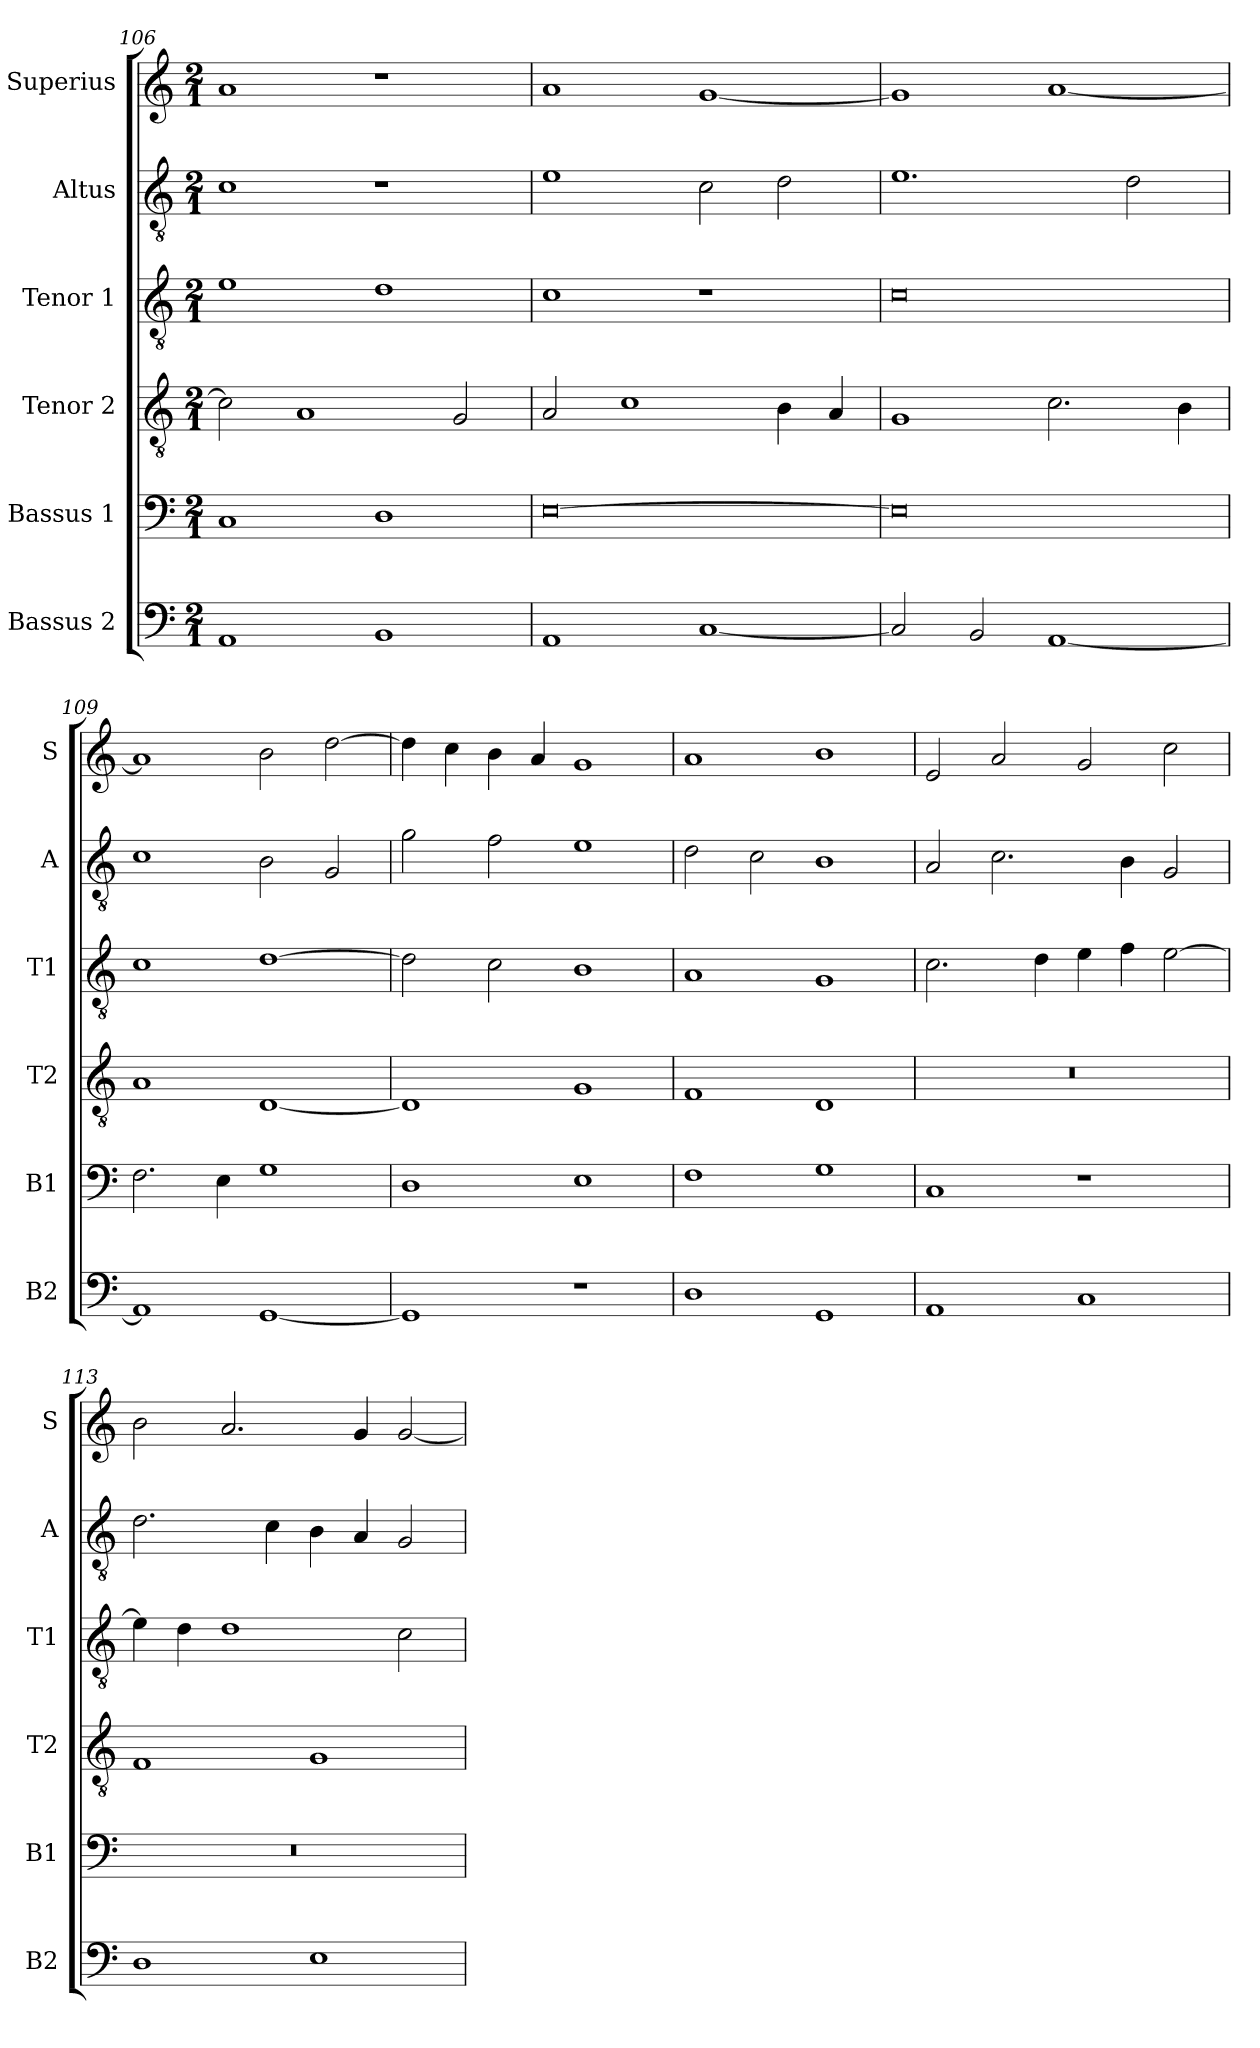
**kern	**kern	**kern	**kern	**kern	**kern
*part6	*part5	*part4	*part3	*part2	*part1
*staff6	*staff5	*staff4	*staff3	*staff2	*staff1
*I"Bassus 2	*I"Bassus 1	*I"Tenor 2	*I"Tenor 1	*I"Altus	*I"Superius
*I'B2	*I'B1	*I'T2	*I'T1	*I'A	*I'S
*clefF4	*clefF4	*clefGv2	*clefGv2	*clefGv2	*clefG2
*k[]	*k[]	*k[]	*k[]	*k[]	*k[]
*a:	*a:	*a:	*a:	*a:	*a:
*M2/1	*M2/1	*M2/1	*M2/1	*M2/1	*M2/1
=106	=106	=106	=106	=106	=106
1AA	1C	2c]	1e	1c	1a
.	.	1A	.	.	.
1BB	1D	.	1d	1r	1r
.	.	2G	.	.	.
=107	=107	=107	=107	=107	=107
1AA	[0E	2A	1c	1e	1a
.	.	1c	.	.	.
[1C	.	.	1r	2c	[1g
.	.	4B	.	2d	.
.	.	4A	.	.	.
=108	=108	=108	=108	=108	=108
2C]	0E]	1G	0c	1.e	1g]
2BB	.	.	.	.	.
[1AA	.	2.c	.	.	[1a
.	.	.	.	2d	.
.	.	4B	.	.	.
=109	=109	=109	=109	=109	=109
1AA]	2.F	1A	1c	1c	1a]
.	4E	.	.	.	.
[1GG	1G	[1D	[1d	2B	2b
.	.	.	.	2G	[2dd
=110	=110	=110	=110	=110	=110
1GG]	1D	1D]	2d]	2g	4dd]
.	.	.	.	.	4cc
.	.	.	2c	2f	4b
.	.	.	.	.	4a
1r	1E	1G	1B	1e	1g
=111	=111	=111	=111	=111	=111
1D	1F	1F	1A	2d	1a
.	.	.	.	2c	.
1GG	1G	1D	1G	1B	1b
=112	=112	=112	=112	=112	=112
1AA	1C	0r	2.c	2A	2e
.	.	.	.	2.c	2a
.	.	.	4d	.	.
1C	1r	.	4e	.	2g
.	.	.	4f	4B	.
.	.	.	[2e	2G	2cc
=113	=113	=113	=113	=113	=113
1D	0r	1F	4e]	2.d	2b
.	.	.	4d	.	.
.	.	.	1d	.	2.a
.	.	.	.	4c	.
1E	.	1G	.	4B	.
.	.	.	.	4A	4g
.	.	.	2c	2G	[2g
=	=	=	=	=	=
*-	*-	*-	*-	*-	*-
